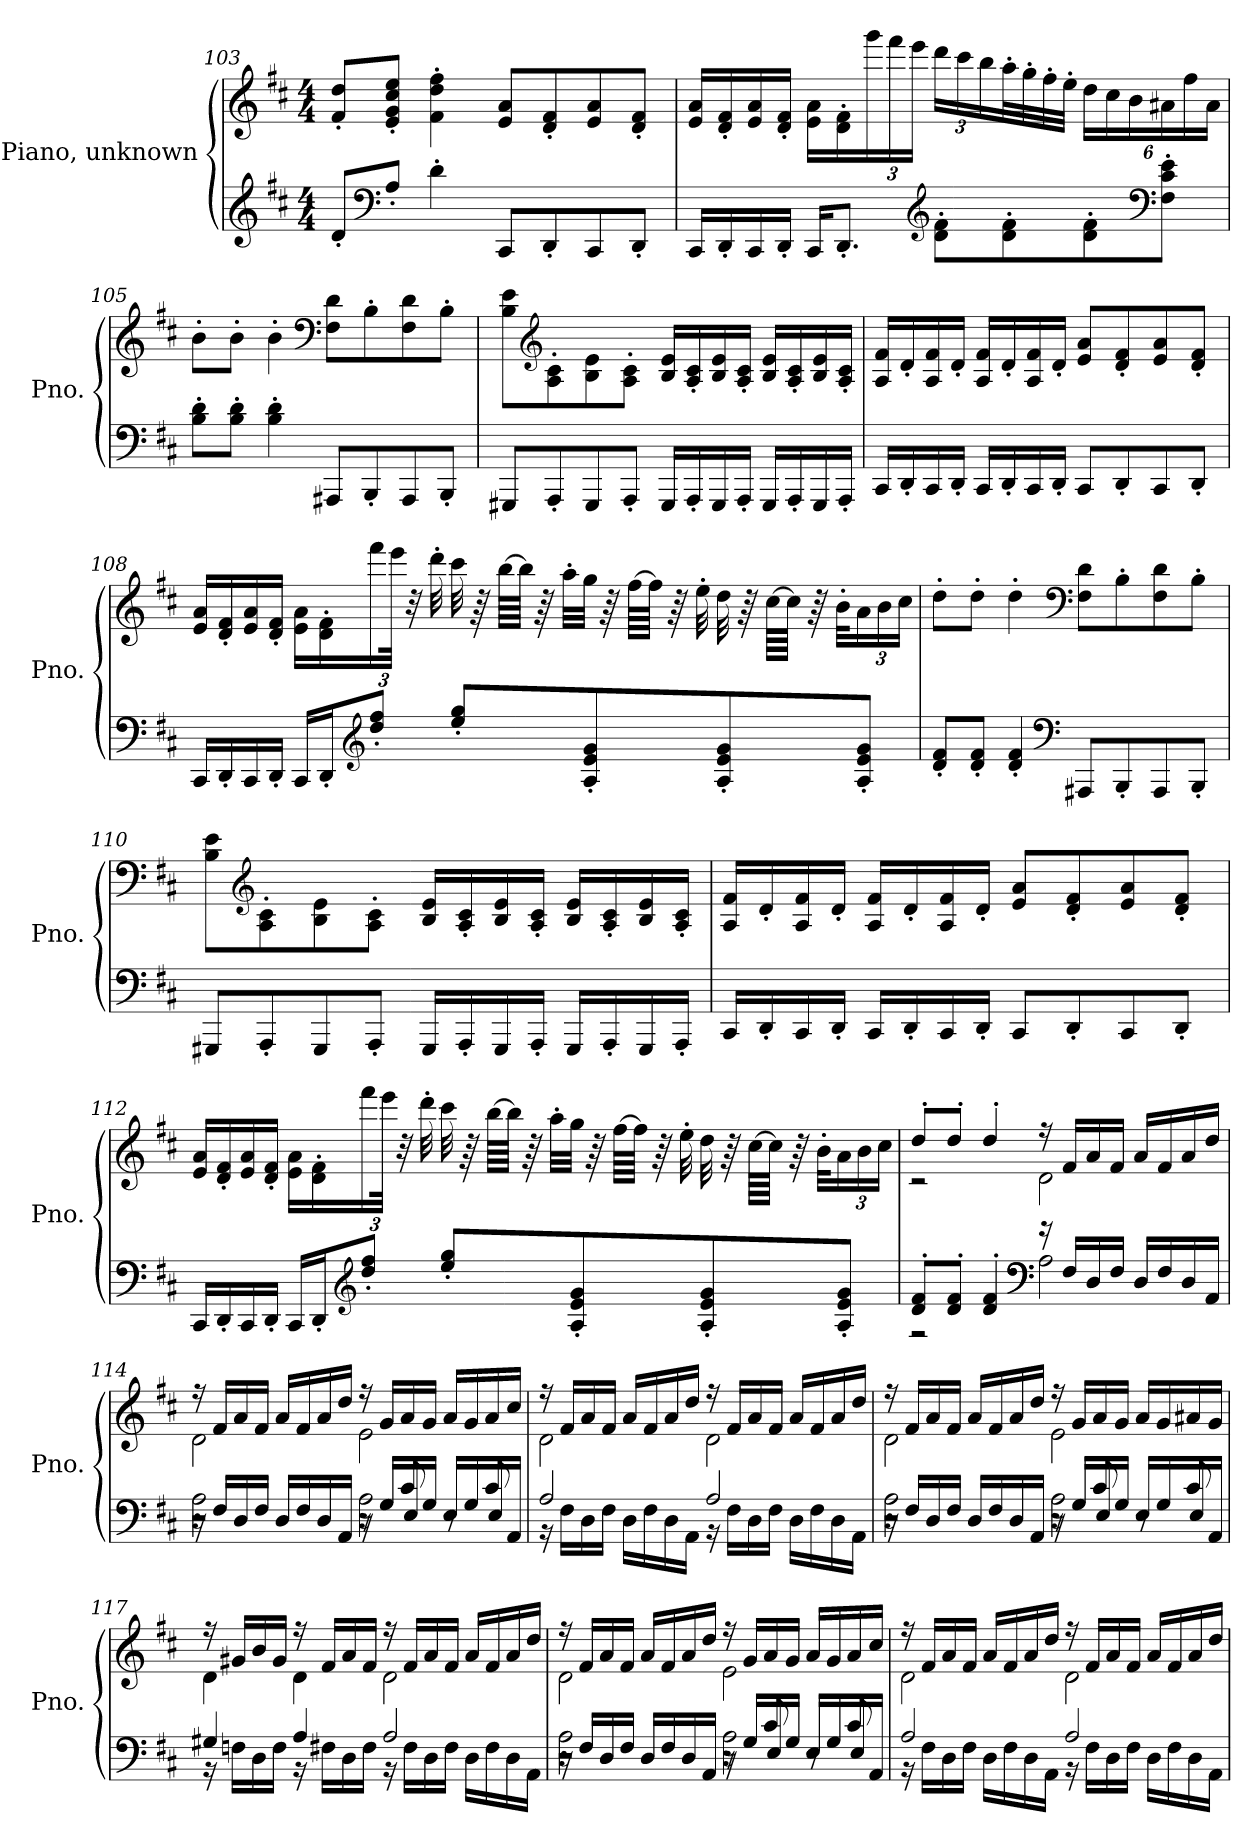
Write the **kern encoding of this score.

**kern	**kern
*part1	*part1
*staff2	*staff1
*I"Piano, unknown	*
*I'Pno.	*
!!LO:LB:g=z
*clefG2	*clefG2
*k[f#c#]	*k[f#c#]
*M4/4	*M4/4
=103	=103
8d'/L	8f#/' 8dd/'L
*clefF4	*
8A'/J	8e/' 8g/' 8cc#/' 8ee/'J
4d'\	4f#\' 4dd\' 4ff#\'
8CC#/L	8e/ 8a/L
8DD'/	8d/' 8f#/'
8CC#/	8e/ 8a/
8DD'/J	8d/' 8f#/'J
=104	=104
16CC#/LL	16e/ 16a/LL
16DD'/	16d/' 16f#/'
16CC#/	16e/ 16a/
16DD'/JJ	16d/' 16f#/'JJ
16CC#/KL	16e\ 16a\LL
8.DD'/J	16d\' 16f#\'
*	*Xbrackettup
.	24ggg\
.	24fff#\
.	24eee\JJ
*clefG2	*
8d\' 8f#\'L	24ddd\LL
.	24ccc#\
.	24bb\
8d\' 8f#\'	32aa'\L
.	32gg'\
.	32ff#'\
.	32ee'\JJJ
8d\' 8f#\'	24dd\LL
.	24cc#\
.	24b\
*clefF4	*
8F#\' 8c#\' 8e\'J	24a#X\
.	24ff#\
.	24a#\JJ
!!LO:LB:g=z
=105	=105
8B\' 8d\'L	8b'\L
8B\' 8d\'J	8b'\J
4B\' 4d\'	4b'\
*	*clefF4
8AAA#X/L	8F#\ 8d\L
8BBB'/	8B'\
8AAA#/	8F#\ 8d\
8BBB'/J	8B'\J
=106	=106
8GGG#X/L	8B\ 8e\L
*	*clefG2
8AAA'/	8A\' 8c#\'
8GGG#/	8B\ 8e\
8AAA'/J	8A\' 8c#\'J
16GGG#/LL	16B/ 16e/LL
16AAA'/	16A/' 16c#/'
16GGG#/	16B/ 16e/
16AAA'/JJ	16A/' 16c#/'JJ
16GGG#/LL	16B/ 16e/LL
16AAA'/	16A/' 16c#/'
16GGG#/	16B/ 16e/
16AAA'/JJ	16A/' 16c#/'JJ
!!LO:PB:g=z
=107	=107
16CC#/LL	16A/ 16f#/LL
16DD'/	16d'/
16CC#/	16A/ 16f#/
16DD'/JJ	16d'/JJ
16CC#/LL	16A/ 16f#/LL
16DD'/	16d'/
16CC#/	16A/ 16f#/
16DD'/JJ	16d'/JJ
8CC#/L	8e/ 8a/L
8DD'/	8d/' 8f#/'
8CC#/	8e/ 8a/
8DD'/J	8d/' 8f#/'J
!!LO:LB:g=z
=108	=108
16CC#/LL	16e/ 16a/LL
16DD'/	16d/' 16f#/'
16CC#/	16e/ 16a/
16DD'/JJ	16d/' 16f#/'JJ
16CC#/LL	16e\ 16a\LL
16DD'/J	16d\' 16f#\'
*clefG2	*
8dd/' 8ff#/'J	24fff#\
.	48eee\JJk
.	32r
.	32ddd'\
8ee/' 8gg/'L	32ccc#\
.	64r
.	[64bb\LLLL
.	64bb\JJJJ]
.	64r
.	32aa'\LLL
8A/' 8e/' 8g/'	32gg\JJJ
.	64r
.	[64ff#\LLLL
.	64ff#\JJJJ]
.	64r
.	32ee'\
8A/' 8e/' 8g/'	32dd\
.	64r
.	[64cc#\LLLL
.	64cc#\JJJJ]
.	64r
.	32b'\KLL
8A/' 8e/' 8g/'J	24a\
.	24b\
.	24cc#\JJ
!!LO:LB:g=z
=109	=109
8d/' 8f#/'L	8dd'\L
8d/' 8f#/'J	8dd'\J
4d/' 4f#/'	4dd'\
*clefF4	*clefF4
8AAA#X/L	8F#\ 8d\L
8BBB'/	8B'\
8AAA#/	8F#\ 8d\
8BBB'/J	8B'\J
=110	=110
8GGG#X/L	8B\ 8e\L
*	*clefG2
8AAA'/	8A\' 8c#\'
8GGG#/	8B\ 8e\
8AAA'/J	8A\' 8c#\'J
16GGG#/LL	16B/ 16e/LL
16AAA'/	16A/' 16c#/'
16GGG#/	16B/ 16e/
16AAA'/JJ	16A/' 16c#/'JJ
16GGG#/LL	16B/ 16e/LL
16AAA'/	16A/' 16c#/'
16GGG#/	16B/ 16e/
16AAA'/JJ	16A/' 16c#/'JJ
!!LO:LB:g=z
=111	=111
16CC#/LL	16A/ 16f#/LL
16DD'/	16d'/
16CC#/	16A/ 16f#/
16DD'/JJ	16d'/JJ
16CC#/LL	16A/ 16f#/LL
16DD'/	16d'/
16CC#/	16A/ 16f#/
16DD'/JJ	16d'/JJ
8CC#/L	8e/ 8a/L
8DD'/	8d/' 8f#/'
8CC#/	8e/ 8a/
8DD'/J	8d/' 8f#/'J
!!LO:LB:g=z
=112	=112
16CC#/LL	16e/ 16a/LL
16DD'/	16d/' 16f#/'
16CC#/	16e/ 16a/
16DD'/JJ	16d/' 16f#/'JJ
16CC#/LL	16e\ 16a\LL
16DD'/J	16d\' 16f#\'
*clefG2	*
8dd/' 8ff#/'J	24fff#\
.	48eee\JJk
.	32r
.	32ddd'\
8ee/' 8gg/'L	32ccc#\
.	64r
.	[64bb\LLLL
.	64bb\JJJJ]
.	64r
.	32aa'\LLL
8A/' 8e/' 8g/'	32gg\JJJ
.	64r
.	[64ff#\LLLL
.	64ff#\JJJJ]
.	64r
.	32ee'\
8A/' 8e/' 8g/'	32dd\
.	64r
.	[64cc#\LLLL
.	64cc#\JJJJ]
.	64r
.	32b'\KLL
8A/' 8e/' 8g/'J	24a\
.	24b\
.	24cc#\JJ
!!LO:LB:g=z
=113	=113
*^	*^
8d/' 8f#/'L	2r	8dd'/L	2r
8d/' 8f#/'J	.	8dd'/J	.
4d/' 4f#/'	.	4dd'/	.
*clefF4	*	*	*
16r	2A\	16r	2d\
16F#/LL	.	16f#/LL	.
16D/	.	16a/	.
16F#/JJ	.	16f#/JJ	.
16D/LL	.	16a/LL	.
16F#/	.	16f#/	.
16D/	.	16a/	.
16AA/JJ	.	16dd/JJ	.
=114	=114	=114	=114
*	*^	*	*
2r	2A\	16r	16r	2d\
.	.	16F#/LL	16f#/LL	.
.	.	16D/	16a/	.
.	.	16F#/JJ	16f#/JJ	.
.	.	16D/LL	16a/LL	.
.	.	16F#/	16f#/	.
.	.	16D/	16a/	.
.	.	16AA/JJ	16dd/JJ	.
8r	2A\	16r	16r	2e\
.	.	16G/LL	16g/LL	.
8c#/	.	16E/	16a/	.
.	.	16G/JJ	16g/JJ	.
8r	.	16E/LL	16a/LL	.
.	.	16G/	16g/	.
8c#/	.	16E/	16a/	.
.	.	16AA/JJ	16cc#/JJ	.
*	*v	*v	*	*
!!LO:PB:g=z	!!
=115	=115	=115	=115
2A/	16r	16r	2d\
.	16F#\LL	16f#/LL	.
.	16D\	16a/	.
.	16F#\JJ	16f#/JJ	.
.	16D\LL	16a/LL	.
.	16F#\	16f#/	.
.	16D\	16a/	.
.	16AA\JJ	16dd/JJ	.
2A/	16r	16r	2d\
.	16F#\LL	16f#/LL	.
.	16D\	16a/	.
.	16F#\JJ	16f#/JJ	.
.	16D\LL	16a/LL	.
.	16F#\	16f#/	.
.	16D\	16a/	.
.	16AA\JJ	16dd/JJ	.
=116	=116	=116	=116
*	*^	*	*
2r	2A\	16r	16r	2d\
.	.	16F#/LL	16f#/LL	.
.	.	16D/	16a/	.
.	.	16F#/JJ	16f#/JJ	.
.	.	16D/LL	16a/LL	.
.	.	16F#/	16f#/	.
.	.	16D/	16a/	.
.	.	16AA/JJ	16dd/JJ	.
8r	2A\	16r	16r	2e\
.	.	16G/LL	16g/LL	.
8c#/	.	16E/	16a/	.
.	.	16G/JJ	16g/JJ	.
8r	.	16E/LL	16a/LL	.
.	.	16G/	16g/	.
8c#/	.	16E/	16a#X/	.
.	.	16AA/JJ	16g/JJ	.
*	*v	*v	*	*
!!LO:LB:g=z	!!
=117	=117	=117	=117
4G#X/	16r	16r	4d\
.	16Fn\LL	16g#X/LL	.
.	16D\	16b/	.
.	16F\JJ	16g#/JJ	.
4A/	16r	16r	4d\
.	16F#X\LL	16f#/LL	.
.	16D\	16a/	.
.	16F#\JJ	16f#/JJ	.
2A/	16r	16r	2d\
.	16F#\LL	16f#/LL	.
.	16D\	16a/	.
.	16F#\JJ	16f#/JJ	.
.	16D\LL	16a/LL	.
.	16F#\	16f#/	.
.	16D\	16a/	.
.	16AA\JJ	16dd/JJ	.
=118	=118	=118	=118
*	*^	*	*
2r	2A\	16r	16r	2d\
.	.	16F#/LL	16f#/LL	.
.	.	16D/	16a/	.
.	.	16F#/JJ	16f#/JJ	.
.	.	16D/LL	16a/LL	.
.	.	16F#/	16f#/	.
.	.	16D/	16a/	.
.	.	16AA/JJ	16dd/JJ	.
8r	2A\	16r	16r	2e\
.	.	16G/LL	16g/LL	.
8c#/	.	16E/	16a/	.
.	.	16G/JJ	16g/JJ	.
8r	.	16E/LL	16a/LL	.
.	.	16G/	16g/	.
8c#/	.	16E/	16a/	.
.	.	16AA/JJ	16cc#/JJ	.
*	*v	*v	*	*
!!LO:LB:g=z	!!
=119	=119	=119	=119
2A/	16r	16r	2d\
.	16F#\LL	16f#/LL	.
.	16D\	16a/	.
.	16F#\JJ	16f#/JJ	.
.	16D\LL	16a/LL	.
.	16F#\	16f#/	.
.	16D\	16a/	.
.	16AA\JJ	16dd/JJ	.
2A/	16r	16r	2d\
.	16F#\LL	16f#/LL	.
.	16D\	16a/	.
.	16F#\JJ	16f#/JJ	.
.	16D\LL	16a/LL	.
.	16F#\	16f#/	.
.	16D\	16a/	.
.	16AA\JJ	16dd/JJ	.
*v	*v	*	*
*	*v	*v
=	=
*-	*-
